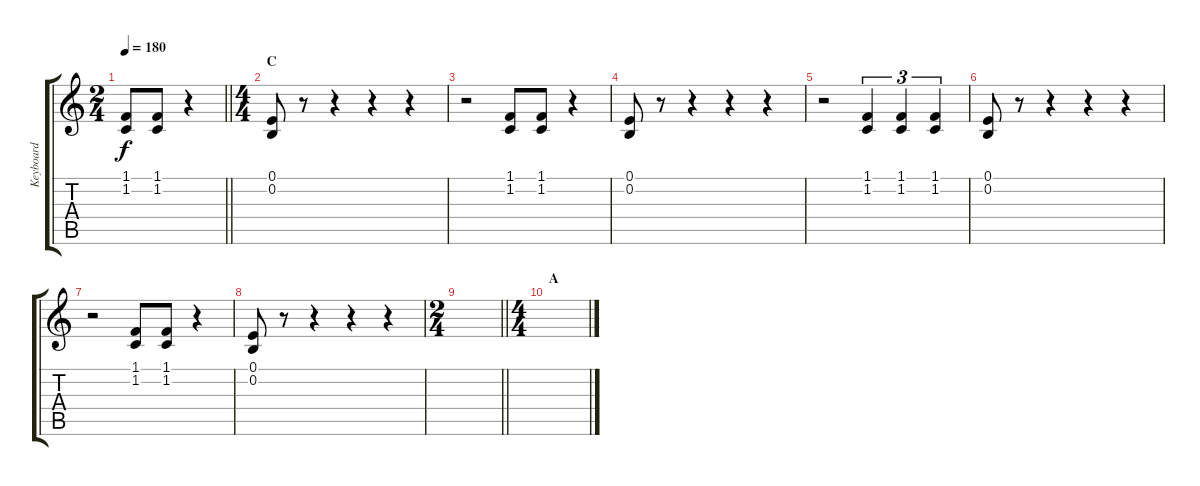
\track ("Keyboard" "Keyboard") {instrument synthstrings1}
\staff {score tabs}
\tuning (E4 B3 G3 D3 A2 E2) {hide}
\ts (2 4)
\tempo 180
\clef g2
\barLineRight lightlight
\ks c
(1.1 1.2).8{dy f} (1.1 1.2).8 r.4 |
\ts (4 4)
\section ("" "C")
(0.1 0.2).8 r.8 r.4 r.4 r.4 |
r.2 (1.1 1.2).8 (1.1 1.2).8 r.4 |
(0.1 0.2).8 r.8 r.4 r.4 r.4 |
r.2 (1.1 1.2).4{tu (3 2)} (1.1 1.2).4{tu (3 2)} (1.1 1.2).4{tu (3 2)} |
(0.1 0.2).8 r.8 r.4 r.4 r.4 |
r.2 (1.1 1.2).8 (1.1 1.2).8 r.4 |
(0.1 0.2).8 r.8 r.4 r.4 r.4 |
\ts (2 4)
\barLineRight lightlight
|
\ts (4 4)
\section ("" "A")
